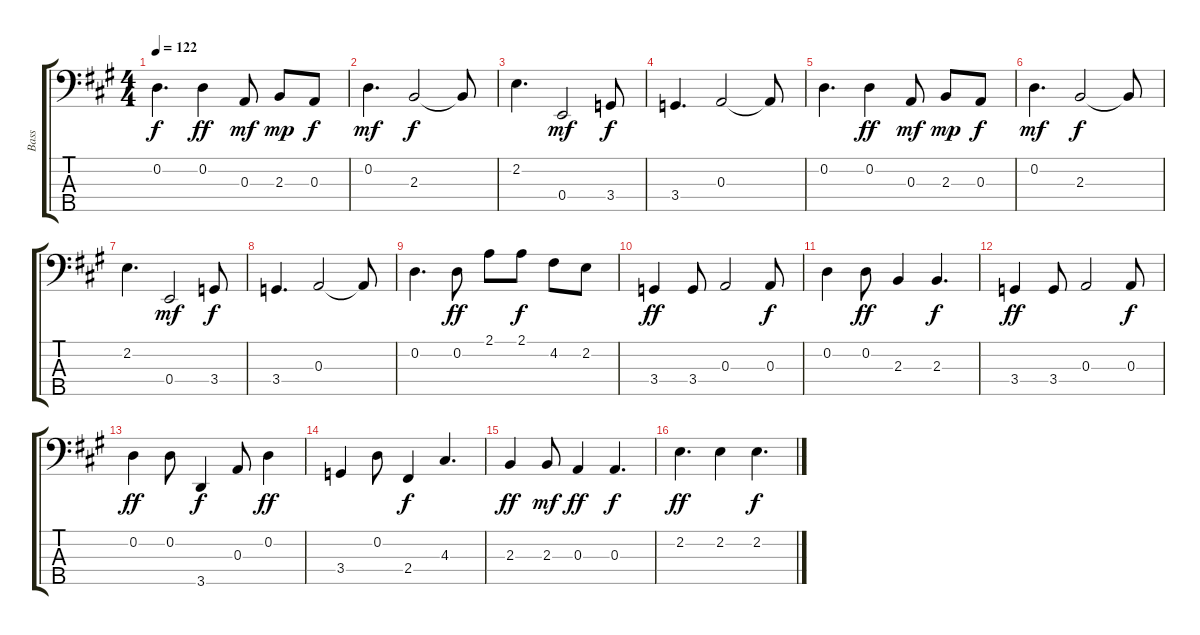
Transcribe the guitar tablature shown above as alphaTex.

\track ("Bass" "Bass") {instrument electricbassfinger}
\staff {score tabs}
\tuning (G2 D2 A1 E1 B0) {hide}
\ts (4 4)
\tempo 122
\clef f4
\ks a
0.2.4{d dy f} 0.2.4{dy ff} 0.3.8{dy mf} 2.3.8{dy mp} 0.3.8{dy f} |
0.2.4{d dy mf} 2.3.2{dy f} 2.3{t}.8 |
2.2.4{d} 0.4.2{dy mf} 3.4.8{dy f} |
3.4.4{d} 0.3.2 0.3{t}.8 |
0.2.4{d} 0.2.4{dy ff} 0.3.8{dy mf} 2.3.8{dy mp} 0.3.8{dy f} |
0.2.4{d dy mf} 2.3.2{dy f} 2.3{t}.8 |
2.2.4{d} 0.4.2{dy mf} 3.4.8{dy f} |
3.4.4{d} 0.3.2 0.3{t}.8 |
0.2.4{d} 0.2.8{dy ff} 2.1.8 2.1.8{dy f} 4.2.8 2.2.8 |
3.4.4{dy ff} 3.4.8 0.3.2 0.3.8{dy f} |
0.2.4 0.2.8{dy ff} 2.3.4 2.3.4{d dy f} |
3.4.4{dy ff} 3.4.8 0.3.2 0.3.8{dy f} |
0.2.4{dy ff} 0.2.8 3.5.4{dy f} 0.3.8 0.2.4{dy ff} |
3.4.4 0.2.8 2.4.4{dy f} 4.3.4{d} |
2.3.4{dy ff} 2.3.8{dy mf} 0.3.4{dy ff} 0.3.4{d dy f} |
2.2.4{d dy ff} 2.2.4 2.2.4{d dy f}
